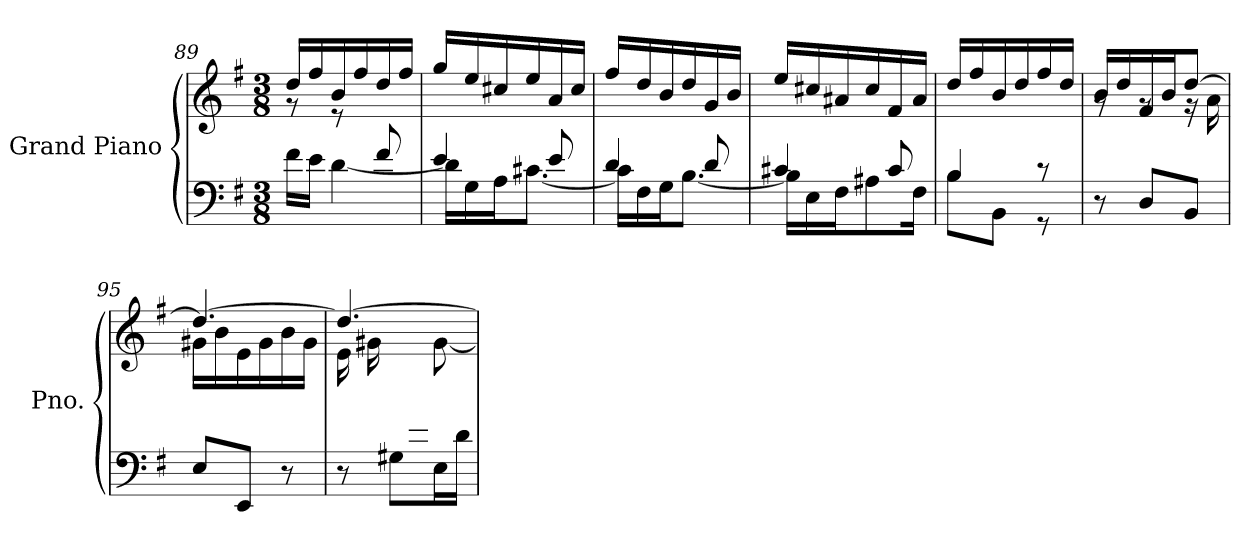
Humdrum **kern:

**kern	**kern
*part1	*part1
*staff2	*staff1
*I"Grand Piano	*
*I'Pno.	*
*clefF4	*clefG2
*k[f#]	*k[f#]
*M3/8	*M3/8
=89	=89
*^	*^
4ryy	16f#\LL	16dd/LL	8r
.	16e\JJ	16ff#/	.
.	[4d\	16b/	8r
.	.	16ff#/	.
8f#/	.	16dd/	8ryy
.	.	16ff#/JJ	.
*	*	*v	*v
=90	=90	=90
4e/	16d\LL]	16gg/LL
.	16G\	16ee/
.	16A\J	16cc#X/
.	[8.c#X\J	16ee/
8e/	.	16a/
.	.	16cc#/JJ
!!LO:LB:g=z
=91	=91	=91
4d/	16c#\LL]	16ff#/LL
.	16F#\	16dd/
.	16G\J	16b/
.	[8.B\J	16dd/
8d/	.	16g/
.	.	16b/JJ
=92	=92	=92
4c#X/	16B\LL]	16ee/LL
.	16E\	16cc#X/
.	16F#\J	16a#X/
.	8A#X\	16cc#/
8c#/	.	16f#/
.	16F#\Jk	16a#/JJ
=93	=93	=93
4B/	8B\L	16dd/LL
.	.	16ff#/
.	8BB\J	16b/
.	.	16dd/
8r	8r	16ff#/
.	.	16dd/JJ
*v	*v	*
=94	=94
*	*^
8r	16b/LL	8rg
.	16dd/	.
8D/L	16f#/	8rg
.	16b/J	.
8BB/J	[8dd/J	16r
.	.	16a\
=95	=95	=95
8E/L	4.dd/_	16g#X\LL
.	.	16b\
8EE/J	.	16e\
.	.	16g#\
8r	.	16b\
.	.	16g#\JJ
=96	=96	=96
*^	*	*
8ryy	8r	4.dd/_	16e\LL
.	.	.	16g#X\
16B/	8G#X\L	.	8ryy
16e/J	.	.	.
8ryy	16E\L	.	[8g#\J
.	16d\JJ	.	.
*v	*v	*	*
*	*v	*v
=	=
*-	*-
